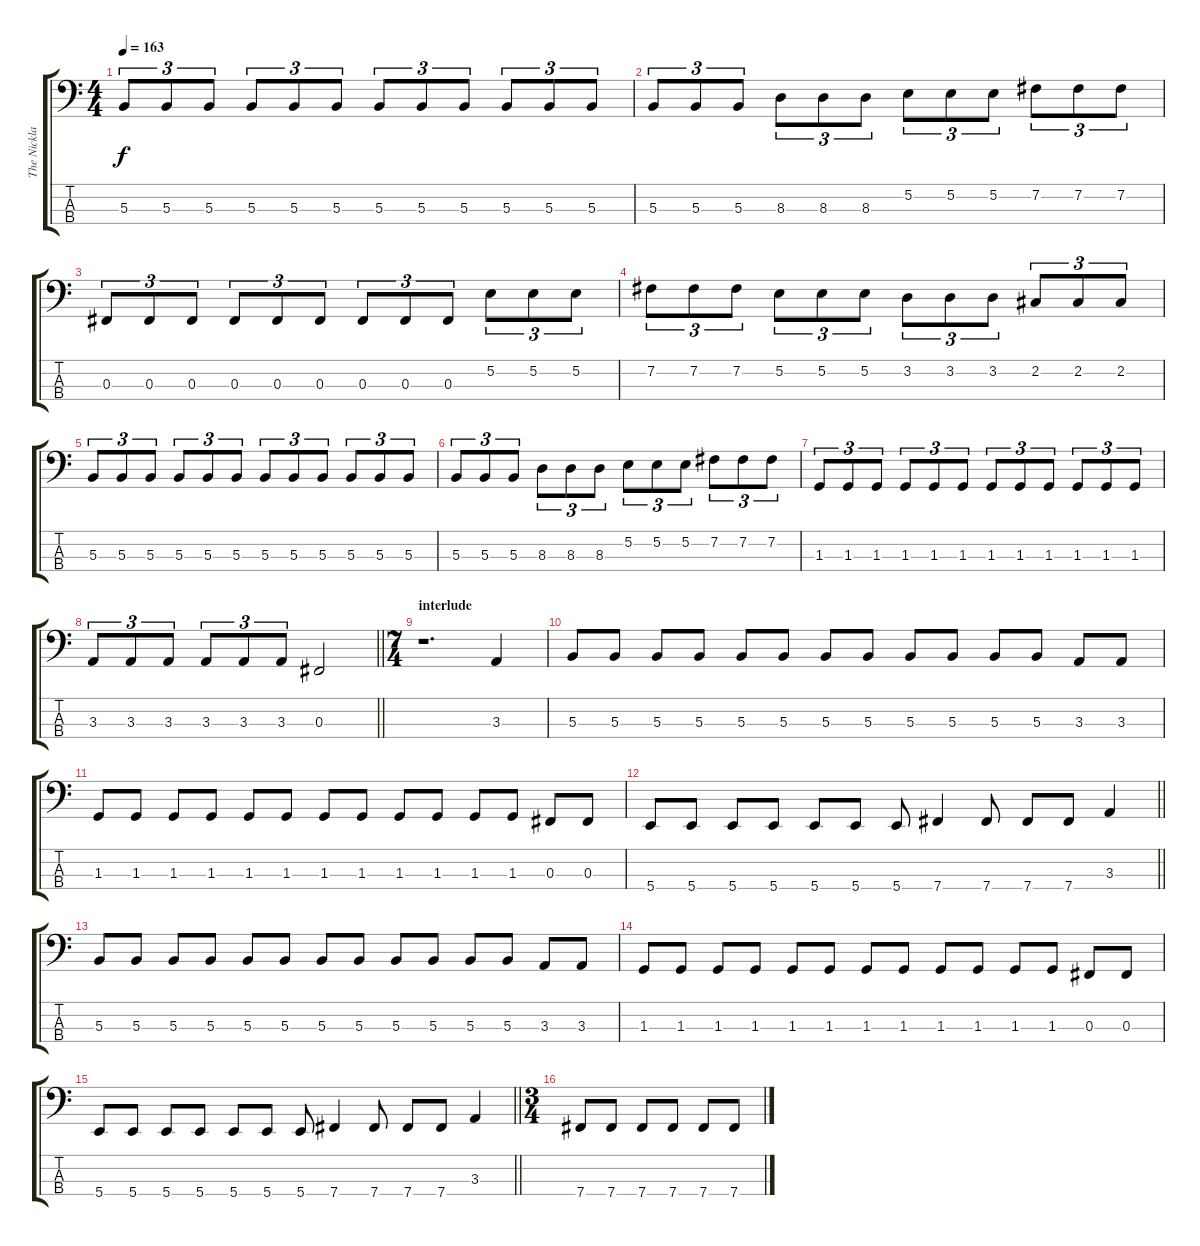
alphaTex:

\track ("The Nicklasson" "The Nickla") {instrument electricbasspick}
\staff {score tabs}
\tuning (E2 B1 Gb1 B0) {hide}
\ts (4 4)
\section ("" "")
\tempo 163
\clef f4
\ks c
5.3.8{tu (3 2) dy f} 5.3.8{tu (3 2)} 5.3.8{tu (3 2)} 5.3.8{tu (3 2)} 5.3.8{tu (3 2)} 5.3.8{tu (3 2)} 5.3.8{tu (3 2)} 5.3.8{tu (3 2)} 5.3.8{tu (3 2)} 5.3.8{tu (3 2)} 5.3.8{tu (3 2)} 5.3.8{tu (3 2)} |
5.3.8{tu (3 2)} 5.3.8{tu (3 2)} 5.3.8{tu (3 2)} 8.3.8{tu (3 2)} 8.3.8{tu (3 2)} 8.3.8{tu (3 2)} 5.2.8{tu (3 2)} 5.2.8{tu (3 2)} 5.2.8{tu (3 2)} 7.2.8{tu (3 2)} 7.2.8{tu (3 2)} 7.2.8{tu (3 2)} |
0.3.8{tu (3 2)} 0.3.8{tu (3 2)} 0.3.8{tu (3 2)} 0.3.8{tu (3 2)} 0.3.8{tu (3 2)} 0.3.8{tu (3 2)} 0.3.8{tu (3 2)} 0.3.8{tu (3 2)} 0.3.8{tu (3 2)} 5.2.8{tu (3 2)} 5.2.8{tu (3 2)} 5.2.8{tu (3 2)} |
7.2.8{tu (3 2)} 7.2.8{tu (3 2)} 7.2.8{tu (3 2)} 5.2.8{tu (3 2)} 5.2.8{tu (3 2)} 5.2.8{tu (3 2)} 3.2.8{tu (3 2)} 3.2.8{tu (3 2)} 3.2.8{tu (3 2)} 2.2.8{tu (3 2)} 2.2.8{tu (3 2)} 2.2.8{tu (3 2)} |
5.3.8{tu (3 2)} 5.3.8{tu (3 2)} 5.3.8{tu (3 2)} 5.3.8{tu (3 2)} 5.3.8{tu (3 2)} 5.3.8{tu (3 2)} 5.3.8{tu (3 2)} 5.3.8{tu (3 2)} 5.3.8{tu (3 2)} 5.3.8{tu (3 2)} 5.3.8{tu (3 2)} 5.3.8{tu (3 2)} |
5.3.8{tu (3 2)} 5.3.8{tu (3 2)} 5.3.8{tu (3 2)} 8.3.8{tu (3 2)} 8.3.8{tu (3 2)} 8.3.8{tu (3 2)} 5.2.8{tu (3 2)} 5.2.8{tu (3 2)} 5.2.8{tu (3 2)} 7.2.8{tu (3 2)} 7.2.8{tu (3 2)} 7.2.8{tu (3 2)} |
1.3.8{tu (3 2)} 1.3.8{tu (3 2)} 1.3.8{tu (3 2)} 1.3.8{tu (3 2)} 1.3.8{tu (3 2)} 1.3.8{tu (3 2)} 1.3.8{tu (3 2)} 1.3.8{tu (3 2)} 1.3.8{tu (3 2)} 1.3.8{tu (3 2)} 1.3.8{tu (3 2)} 1.3.8{tu (3 2)} |
\barLineRight lightlight
3.3.8{tu (3 2)} 3.3.8{tu (3 2)} 3.3.8{tu (3 2)} 3.3.8{tu (3 2)} 3.3.8{tu (3 2)} 3.3.8{tu (3 2)} 0.3.2 |
\ts (7 4)
\section ("" "interlude")
r.1{d} 3.3.4 |
5.3.8 5.3.8 5.3.8 5.3.8 5.3.8 5.3.8 5.3.8 5.3.8 5.3.8 5.3.8 5.3.8 5.3.8 3.3.8 3.3.8 |
1.3.8 1.3.8 1.3.8 1.3.8 1.3.8 1.3.8 1.3.8 1.3.8 1.3.8 1.3.8 1.3.8 1.3.8 0.3.8 0.3.8 |
\barLineRight lightlight
5.4.8 5.4.8 5.4.8 5.4.8 5.4.8 5.4.8 5.4.8 7.4.4 7.4.8 7.4.8 7.4.8 3.3.4 |
\section ("" "")
5.3.8 5.3.8 5.3.8 5.3.8 5.3.8 5.3.8 5.3.8 5.3.8 5.3.8 5.3.8 5.3.8 5.3.8 3.3.8 3.3.8 |
1.3.8 1.3.8 1.3.8 1.3.8 1.3.8 1.3.8 1.3.8 1.3.8 1.3.8 1.3.8 1.3.8 1.3.8 0.3.8 0.3.8 |
\barLineRight lightlight
5.4.8 5.4.8 5.4.8 5.4.8 5.4.8 5.4.8 5.4.8 7.4.4 7.4.8 7.4.8 7.4.8 3.3.4 |
\ts (3 4)
\section ("" "")
7.4.8 7.4.8 7.4.8 7.4.8 7.4.8 7.4.8
